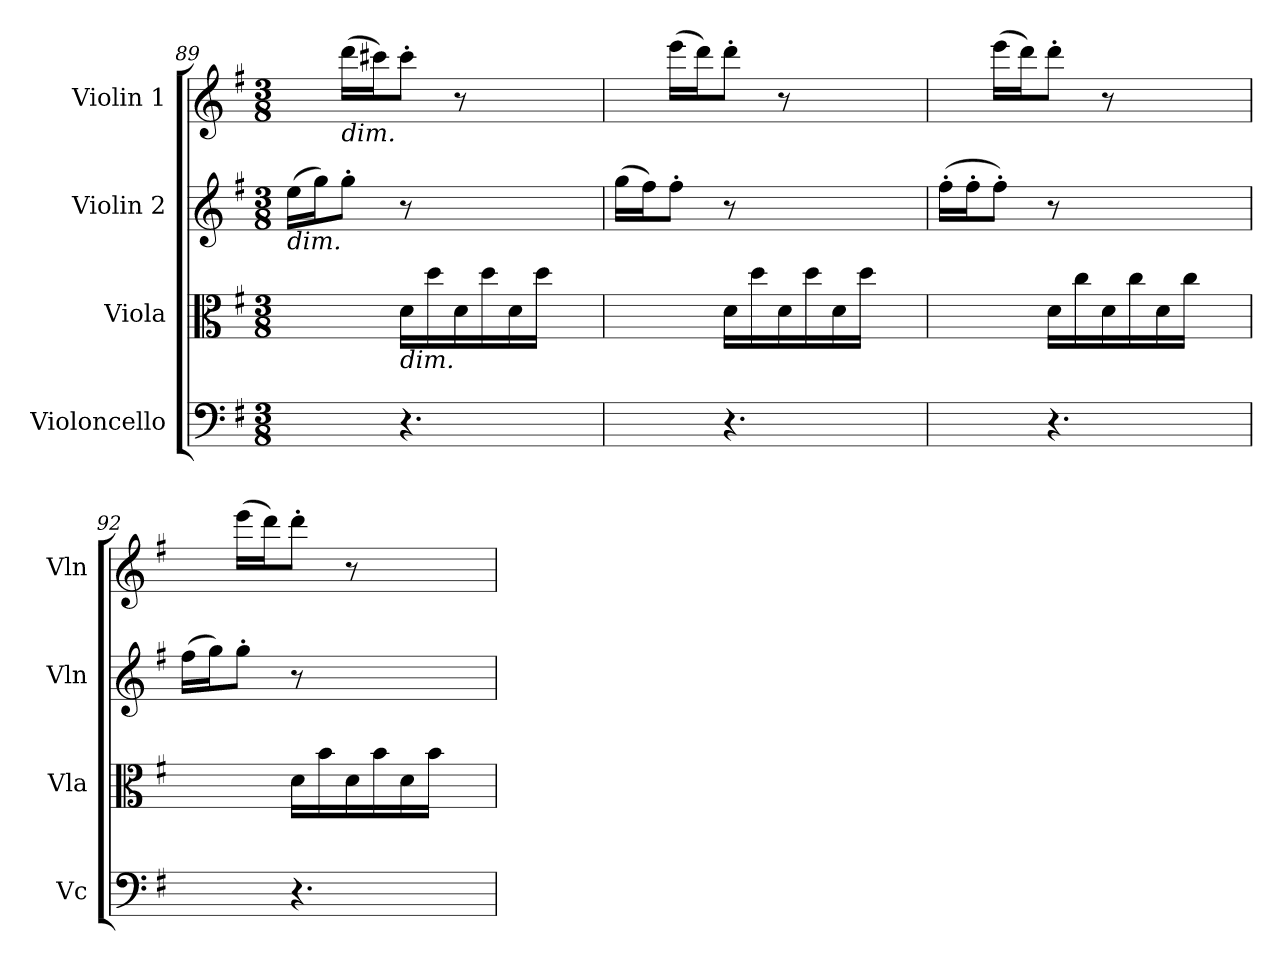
**kern	**kern	**kern	**kern
*part4	*part3	*part2	*part1
*staff4	*staff3	*staff2	*staff1
*I"Violoncello	*I"Viola	*I"Violin 2	*I"Violin 1
*I'Vc	*I'Vla	*I'Vln	*I'Vln
*clefF4	*clefC3	*clefG2	*clefG2
*k[f#]	*k[f#]	*k[f#]	*k[f#]
*G:	*G:	*G:	*G:
*M3/8	*M3/8	*M3/8	*M3/8
=89	=89	=89	=89
!	!	!LO:TX:b:i:t=dim.	!
4ryy	4ryy	(16eeLL	8ryy
.	.	16ggJ)	.
!	!	!	!LO:TX:b:i:t=dim.
.	.	8gg'J	(16dddLL
.	.	.	16ccc#XJ)
!	!LO:TX:b:i:t=dim.	!	!
4.r	16dLL	8r	8ccc#'J
.	16dd	.	.
.	16d	16ryy	8r
.	16dd	8ryy	.
.	16d	.	16ryy
.	16ddJJ	8.ryy	8.ryy
8ryy	8ryy	.	.
=90	=90	=90	=90
4ryy	4ryy	(16ggLL	8ryy
.	.	16ff#J)	.
.	.	8ff#'J	(16eeeLL
.	.	.	16dddJ)
4.r	16dLL	8r	8ddd'J
.	16dd	.	.
.	16d	16ryy	8r
.	16dd	8ryy	.
.	16d	.	16ryy
.	16ddJJ	8.ryy	8.ryy
8ryy	8ryy	.	.
=91	=91	=91	=91
4ryy	4ryy	(16ff#'LL	8ryy
.	.	16ff#'J	.
.	.	8ff#'J)	(16eeeLL
.	.	.	16dddJ)
4.r	16dLL	8r	8ddd'J
.	16cc	.	.
.	16d	16ryy	8r
.	16cc	8ryy	.
.	16d	.	16ryy
.	16ccJJ	8.ryy	8.ryy
8ryy	8ryy	.	.
=92	=92	=92	=92
4ryy	4ryy	(16ff#LL	8ryy
.	.	16ggJ)	.
.	.	8gg'J	(16eeeLL
.	.	.	16dddJ)
4.r	16dLL	8r	8ddd'J
.	16b	.	.
.	16d	16ryy	8r
.	16b	8ryy	.
.	16d	.	16ryy
.	16bJJ	8.ryy	8.ryy
8ryy	8ryy	.	.
=	=	=	=
*-	*-	*-	*-
